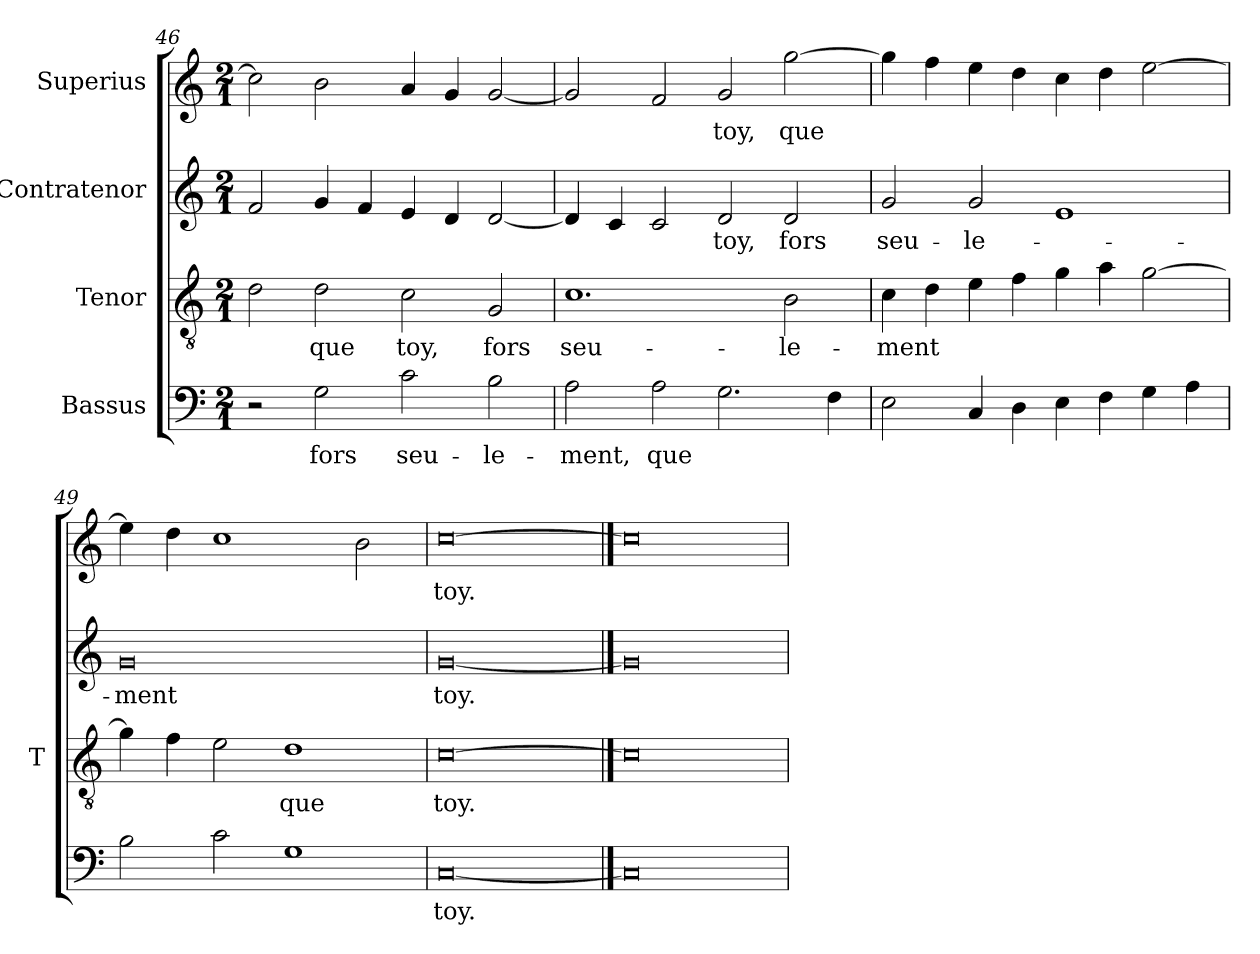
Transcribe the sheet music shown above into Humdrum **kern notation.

**kern	**text	**kern	**text	**kern	**text	**kern	**text
*part4	*part4	*part3	*part3	*part2	*part2	*part1	*part1
*staff4	*staff4	*staff3	*staff3	*staff2	*staff2	*staff1	*staff1
*I"Bassus	*	*I"Tenor	*	*I"Contratenor	*	*I"Superius	*
*	*	*I'T	*	*	*	*	*
*clefF4	*	*clefGv2	*	*clefG2	*	*clefG2	*
*k[]	*	*k[]	*	*k[]	*	*k[]	*
*C:	*	*C:	*	*C:	*	*C:	*
*M2/1	*	*M2/1	*	*M2/1	*	*M2/1	*
=46	=46	=46	=46	=46	=46	=46	=46
2r	.	2d	.	2f	.	2cc]	.
2G	-fors	2d	-que	4g	.	2b	.
.	.	.	.	4f	.	.	.
2c	seu-	2c	-toy,	4e	.	4a	.
.	.	.	.	4d	.	4g	.
2B	le-	2G	-fors	[2d	.	[2g	.
=47	=47	=47	=47	=47	=47	=47	=47
2A	-ment,	1.c	seu-	4d]	.	2g]	.
.	.	.	.	4c	.	.	.
2A	-que	.	.	2c	.	2f	.
2.G	.	.	.	2d	-toy,	2g	-toy,
.	.	2B	le-	2d	-fors	[2gg	-que
4F	.	.	.	.	.	.	.
=48	=48	=48	=48	=48	=48	=48	=48
2E	.	4c	-ment	2g	seu-	4gg]	.
.	.	4d	.	.	.	4ff	.
4C	.	4e	.	2g	le-	4ee	.
4D	.	4f	.	.	.	4dd	.
4E	.	4g	.	1e	.	4cc	.
4F	.	4a	.	.	.	4dd	.
4G	.	[2g	.	.	.	[2ee	.
4A	.	.	.	.	.	.	.
=49	=49	=49	=49	=49	=49	=49	=49
2B	.	4g]	.	0g	-ment	4ee]	.
.	.	4f	.	.	.	4dd	.
2c	.	2e	.	.	.	1cc	.
1G	.	1d	-que	.	.	.	.
.	.	.	.	.	.	2b	.
=50	=50	=50	=50	=50	=50	=50	=50
[0C	-toy.	[0c	-toy.	[0g	-toy.	[0cc	-toy.
==51	==51	==51	==51	==51	==51	==51	==51
0C]	.	0c]	.	0g]	.	0cc]	.
=	=	=	=	=	=	=	=
*-	*-	*-	*-	*-	*-	*-	*-
